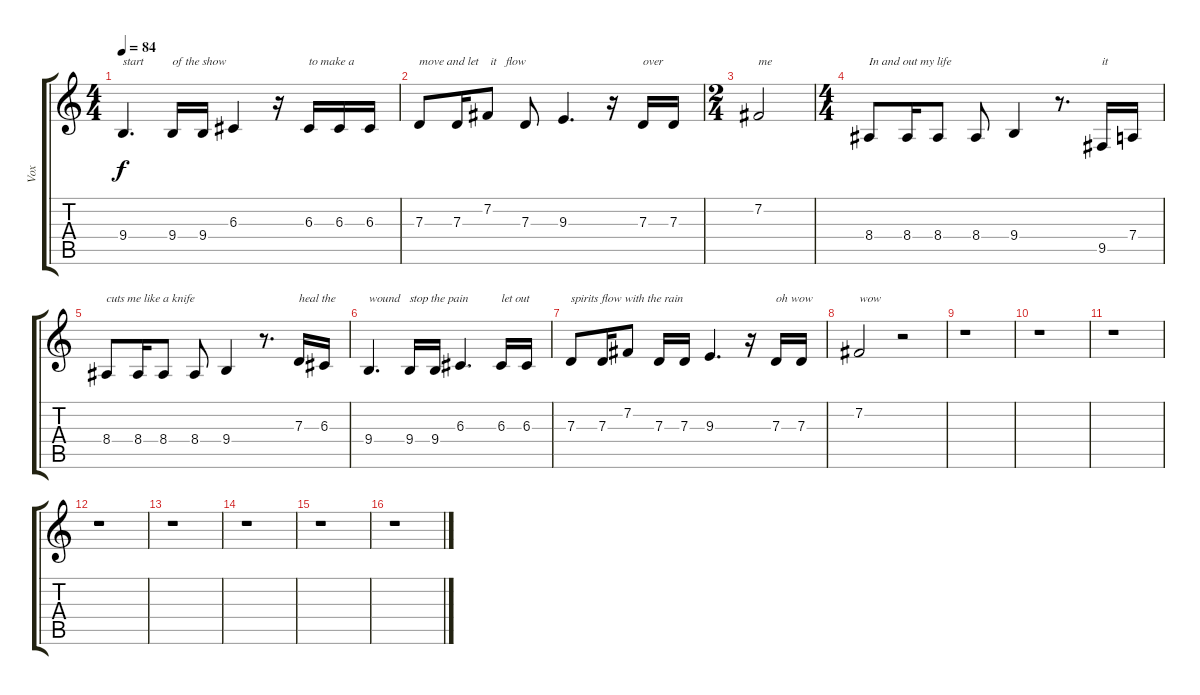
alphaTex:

\track ("Vox" "Vox") {instrument violin}
\staff {score tabs}
\tuning (E4 B3 G3 D3 A2 E2) {hide}
\ts (4 4)
\tempo 84
\clef g2
\ks c
9.4.4{d txt "start" dy f} 9.4.16{txt "of the show"} 9.4.16 6.3.4 r.16 6.3.16{txt "to make a"} 6.3.16 6.3.16 |
7.3.8{txt "move and let    it   flow"} 7.3.16 7.2.8 7.3.8 9.3.4{d} r.16 7.3.16{txt "over"} 7.3.16 |
\ts (2 4)
7.2.2{txt "me"} |
\ts (4 4)
8.4.8{txt "In and out my life"} 8.4.16 8.4.8 8.4.8 9.4.4 r.8{d} 9.5.16{txt "it"} 7.4.16 |
8.4.8{txt "cuts me like a knife"} 8.4.16 8.4.8 8.4.8 9.4.4 r.8{d} 7.3.16{txt "heal the"} 6.3.16 |
9.4.4{d txt "wound"} 9.4.16{txt "stop the pain"} 9.4.16 6.3.4{d} 6.3.16{txt "let out"} 6.3.16 |
7.3.8{txt "spirits flow with the rain"} 7.3.16 7.2.8 7.3.16 7.3.16 9.3.4{d} r.16 7.3.16{txt "oh wow"} 7.3.16 |
7.2.2{txt "wow"} r.2 |
r.1 |
r.1 |
r.1 |
r.1 |
r.1 |
r.1 |
r.1 |
r.1
